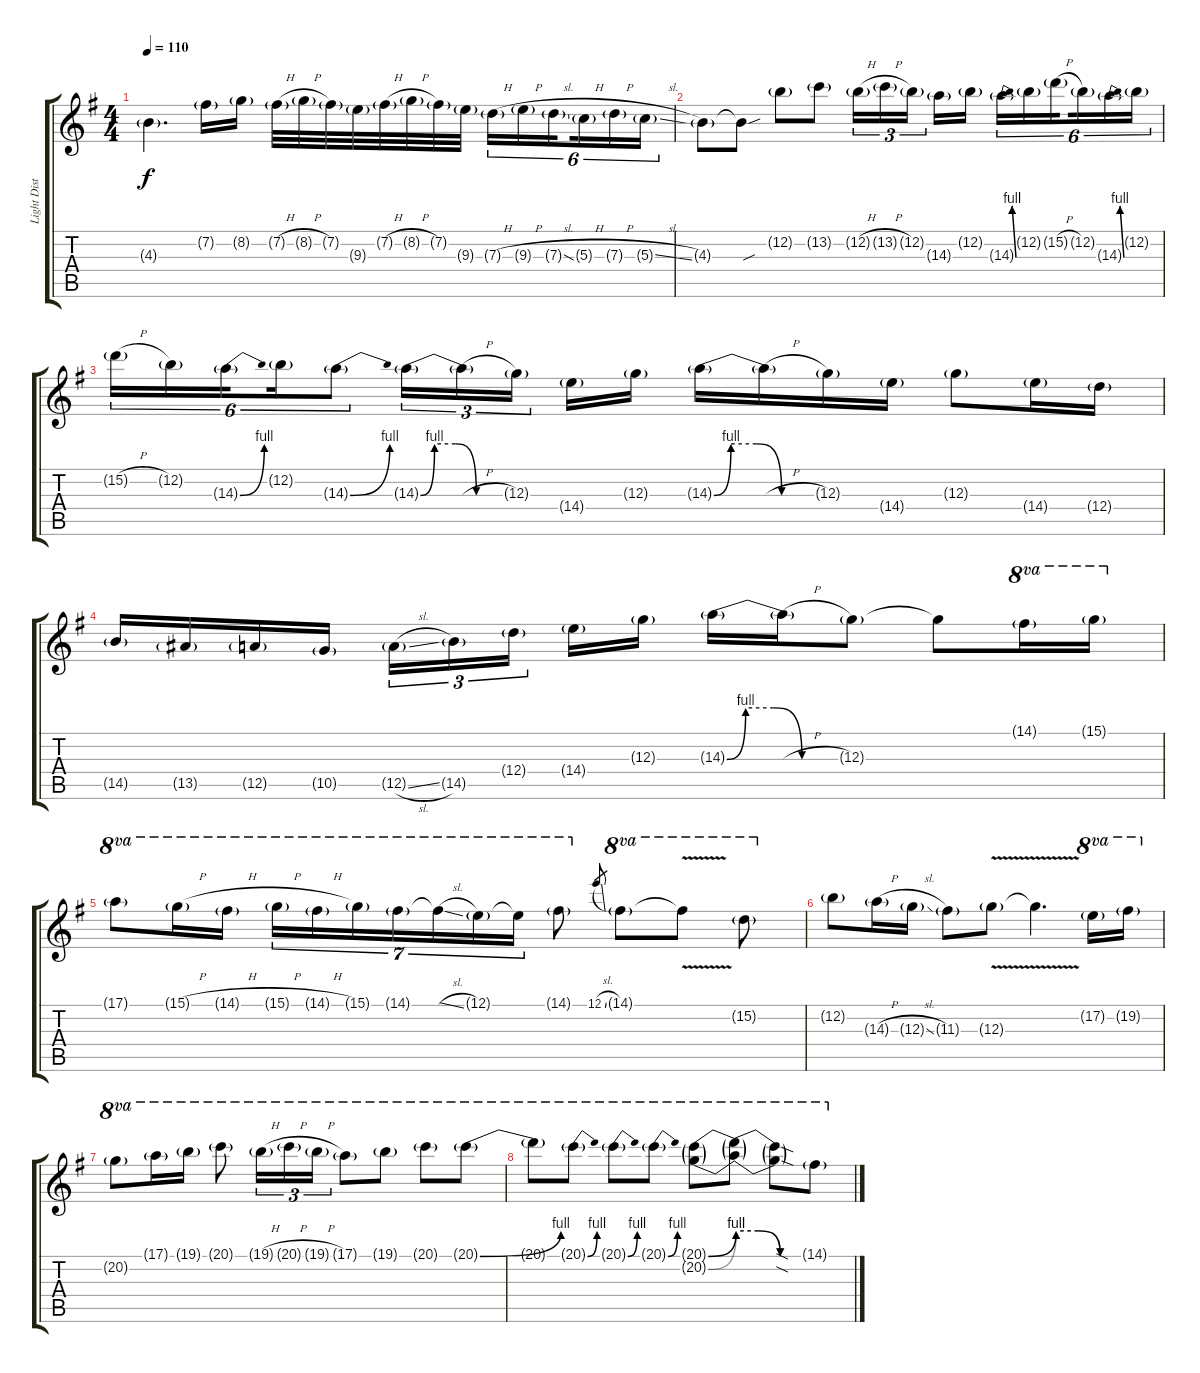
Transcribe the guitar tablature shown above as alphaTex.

\track ("Light Distortion (Dave)" "Light Dist") {solo instrument distortionguitar}
\staff {score tabs}
\tuning (E4 B3 G3 D3 A2 E2) {hide}
\ts (4 4)
\tempo 110
\clef g2
\ks g
4.3{g}.4{d dy f} 7.2{g}.16 8.2{g}.16 7.2{h g}.32 8.2{h g}.32 7.2{g}.32 9.3{g}.32 7.2{h g}.32 8.2{h g}.32 7.2{g}.32 9.3{g}.32 7.3{h g}.16{tu (6 4)} 9.3{h g}.16{tu (6 4)} 7.3{sl g}.16{tu (6 4) beam splitsecondary} 5.3{h g}.16{tu (6 4)} 7.3{h g}.16{tu (6 4)} 5.3{sl g}.16{tu (6 4)} |
4.3{g}.8 4.3{sou t}.8 12.2{g}.8 13.2{g}.8 12.2{h g}.16{tu (3 2)} 13.2{h g}.16{tu (3 2)} 12.2{g}.16{tu (3 2) beam splitsecondary} 14.3{g}.16 12.2{g}.16 14.3{be (bend 0 0 60 4) g}.16{tu (6 4)} 12.2{g}.16{tu (6 4)} 15.2{h g}.16{tu (6 4) beam splitsecondary} 12.2{g}.16{tu (6 4)} 14.3{be (bend 0 0 60 4) g}.16{tu (6 4)} 12.2{g}.16{tu (6 4)} |
15.2{h g}.16{tu (6 4)} 12.2{g}.16{tu (6 4)} 14.3{be (bend 0 0 60 4) g}.16{tu (6 4) beam splitsecondary} 12.2{g}.16{tu (6 4)} 14.3{be (bend 0 0 60 4) g}.8{tu (6 4)} 14.3{be (custom 0 0 10 4 25 4 40 0 60 0) g}.16{tu (3 2)} 14.3{h t}.16{tu (3 2)} 12.3{g}.16{tu (3 2) beam splitsecondary} 14.4{g}.16 12.3{g}.16 14.3{be (custom 0 0 10 4 25 4 40 0 60 0) g}.16 14.3{h t}.16 12.3{g}.16 14.4{g}.16 12.3{g}.8 14.4{g}.16 12.4{g}.16 |
14.5{g}.16 13.5{g}.16 12.5{g}.16 10.5{g}.16 12.5{sl g}.16{tu (3 2)} 14.5{g}.16{tu (3 2)} 12.4{g}.16{tu (3 2) beam splitsecondary} 14.4{g}.16 12.3{g}.16 14.3{be (custom 0 0 10 4 25 4 40 0 60 0) g}.16 14.3{h t}.16 12.3{g}.8 12.3{t}.8 14.1{g}.16{ot 8va} 15.1{g}.16{ot 8va} |
17.1{g}.8{ot 8va} 15.1{h g}.16{ot 8va} 14.1{h g}.16{ot 8va} 15.1{h g}.16{tu (7 4) ot 8va} 14.1{h g}.16{tu (7 4) ot 8va} 15.1{g}.16{tu (7 4) ot 8va} 14.1{g}.16{tu (7 4) ot 8va} 14.1{sl t}.16{tu (7 4) ot 8va} 12.1{g}.16{tu (7 4) ot 8va} 12.1{t}.16{tu (7 4) ot 8va} 14.1{g}.8{ot 8va} 12.1{sl}.8{gr} 14.1{g}.8{ot 8va} 14.1{v t}.8{ot 8va} 15.2{g}.8{ot 8va} |
12.2{g}.8 14.3{h g}.16 12.3{sl g}.16 11.3{g}.8 12.3{v g}.8 12.3{v t}.4{d} 17.2{g}.16{ot 8va} 19.2{g}.16{ot 8va} |
20.2{g}.8{ot 8va} 17.1{g}.16{ot 8va} 19.1{g}.16{ot 8va} 20.1{g}.8{ot 8va} 19.1{h g}.16{tu (3 2) ot 8va} 20.1{h g}.16{tu (3 2) ot 8va} 19.1{h g}.16{tu (3 2) ot 8va} 17.1{g}.8{ot 8va} 19.1{g}.8{ot 8va} 20.1{g}.8{ot 8va} 20.1{be (bend 0 0 60 4) g}.8{ot 8va} |
20.1{t}.8{ot 8va} 20.1{be (bend 0 0 60 4) g}.8{ot 8va} 20.1{be (bend 0 0 60 4) g}.8{ot 8va} 20.1{be (bend 0 0 60 4) g}.8{ot 8va} (20.1{be (bend 0 0 60 4) g} 20.2{be (bend 0 0 60 4) g}).8{ot 8va} (20.1{be (custom 0 4 20 4 40 0 60 0) t} 20.2{be (custom 0 4 20 4 40 0 60 0) t}).8{ot 8va} (20.1{sod t} 20.2{sod t}).8{ot 8va} 14.1{g}.8{ot 8va}
